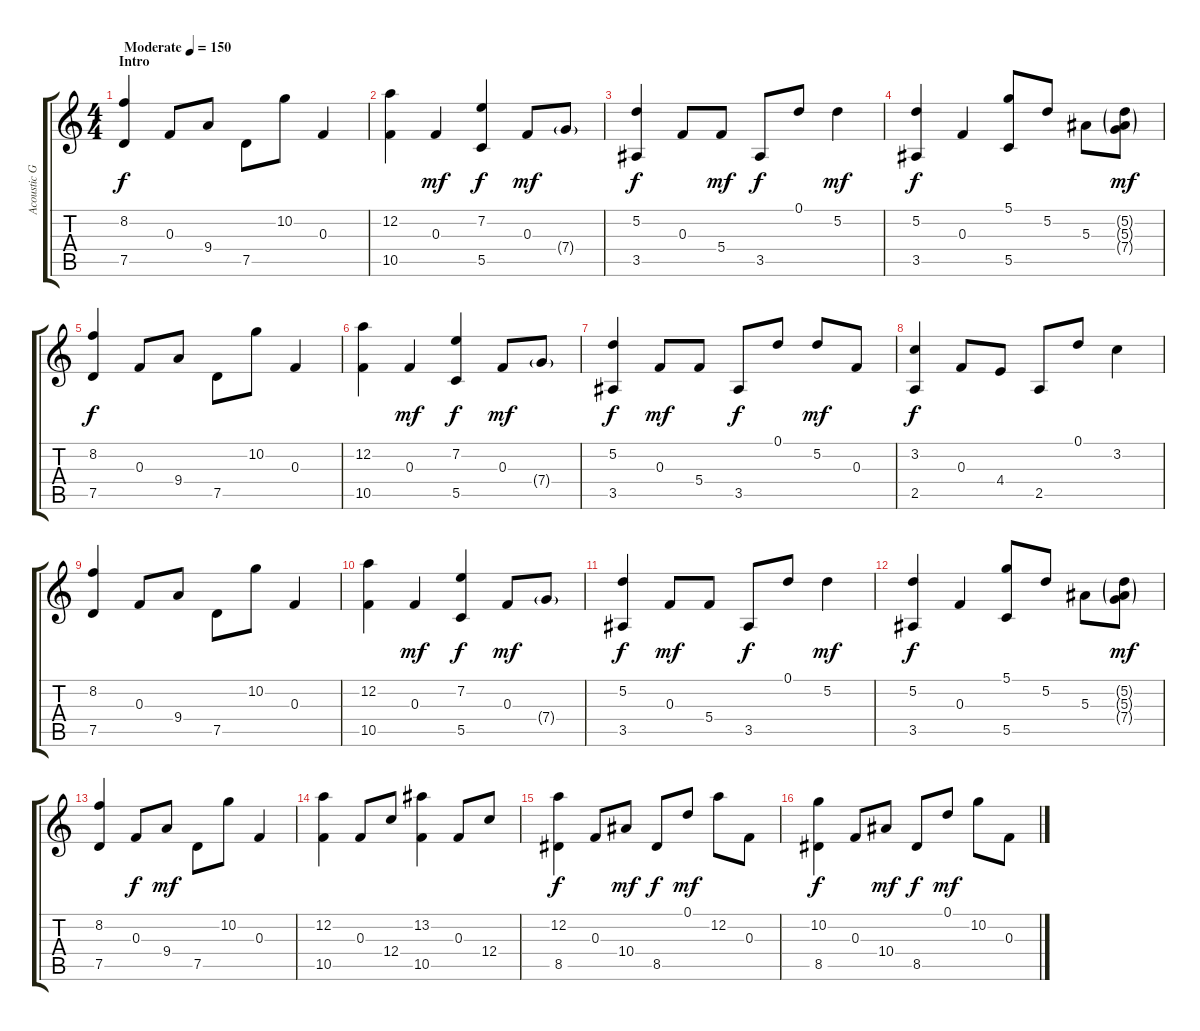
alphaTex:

\track ("Acoustic Guitar L" "Acoustic G") {instrument acousticguitarnylon}
\staff {score tabs}
\tuning (D4 A3 F3 C3 G2 D2) {hide}
\ts (4 4)
\section ("" "Intro")
\tempo (150 "Moderate")
\clef g2
\ks c
(8.2 7.5).4{dy f instrument acousticguitarnylon} 0.3.8 9.4.8 7.5.8 10.2.8 0.3.4 |
(12.2 10.5).4 0.3.4{dy mf} (7.2 5.5).4{dy f} 0.3.8{dy mf} 7.4{g}.8 |
(5.2 3.5).4{dy f} 0.3.8 5.4.8{dy mf} 3.5.8{dy f} 0.1.8 5.2.4{dy mf} |
(5.2 3.5).4{dy f} 0.3.4 (5.1 5.5).8 5.2.8 5.3.8 (5.2{g} 5.3{g} 7.4{g}).8{dy mf} |
(8.2 7.5).4{dy f} 0.3.8 9.4.8 7.5.8 10.2.8 0.3.4 |
(12.2 10.5).4 0.3.4{dy mf} (7.2 5.5).4{dy f} 0.3.8{dy mf} 7.4{g}.8 |
(5.2 3.5).4{dy f} 0.3.8{dy mf} 5.4.8 3.5.8{dy f} 0.1.8 5.2.8{dy mf} 0.3.8 |
(3.2 2.5).4{dy f} 0.3.8 4.4.8 2.5.8 0.1.8 3.2.4 |
(8.2 7.5).4 0.3.8 9.4.8 7.5.8 10.2.8 0.3.4 |
(12.2 10.5).4 0.3.4{dy mf} (7.2 5.5).4{dy f} 0.3.8{dy mf} 7.4{g}.8 |
(5.2 3.5).4{dy f} 0.3.8{dy mf} 5.4.8 3.5.8{dy f} 0.1.8 5.2.4{dy mf} |
(5.2 3.5).4{dy f} 0.3.4 (5.1 5.5).8 5.2.8 5.3.8 (5.2{g} 5.3{g} 7.4{g}).8{dy mf} |
(8.2 7.5).4 0.3.8{dy f} 9.4.8{dy mf} 7.5.8 10.2.8 0.3.4 |
(12.2 10.5).4 0.3.8 12.4.8 (13.2 10.5).4 0.3.8 12.4.8 |
(12.2 8.5).4{dy f} 0.3.8 10.4.8{dy mf} 8.5.8{dy f} 0.1.8{dy mf} 12.2.8 0.3.8 |
(10.2 8.5).4{dy f} 0.3.8 10.4.8{dy mf} 8.5.8{dy f} 0.1.8{dy mf} 10.2.8 0.3.8
